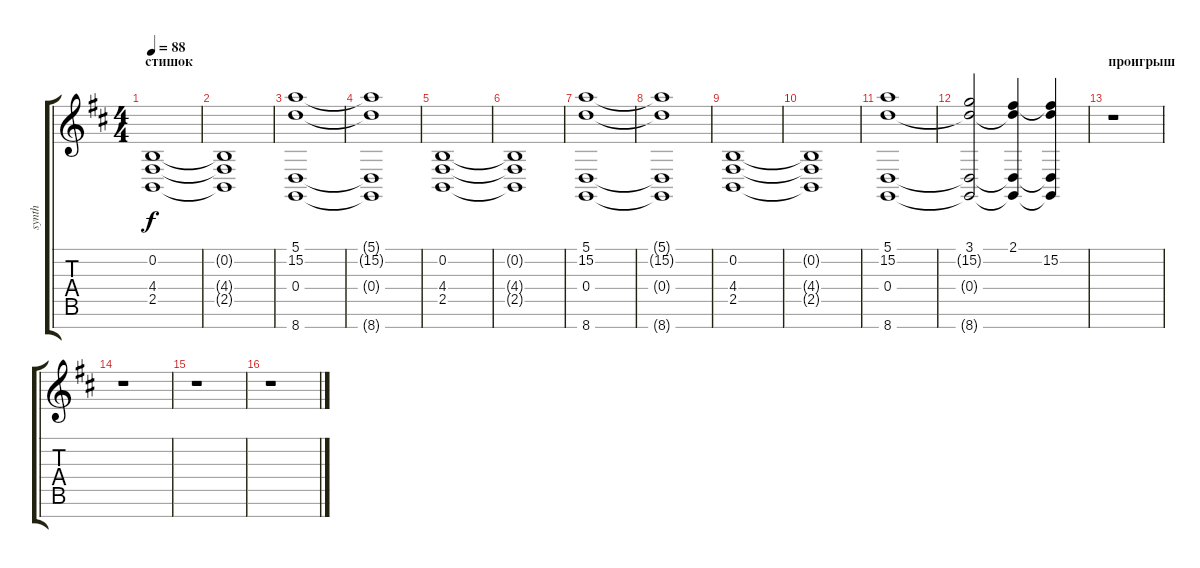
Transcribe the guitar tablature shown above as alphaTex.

\track ("synth" "synth") {instrument synthstrings1}
\staff {score tabs}
\tuning (E5 B3 G3 D3 A2 E2 B1) {hide}
\ts (4 4)
\section ("" "стишок")
\tempo 88
\clef g2
\ks bminor
(0.2 4.4 2.5).1{dy f instrument synthstrings1} |
(0.2{t} 4.4{t} 2.5{t}).1 |
(5.1 15.2 0.4 8.7).1 |
(5.1{t} 15.2{t} 0.4{t} 8.7{t}).1 |
(0.2 4.4 2.5).1 |
(0.2{t} 4.4{t} 2.5{t}).1 |
(5.1 15.2 0.4 8.7).1 |
(5.1{t} 15.2{t} 0.4{t} 8.7{t}).1 |
(0.2 4.4 2.5).1 |
(0.2{t} 4.4{t} 2.5{t}).1 |
(5.1 15.2 0.4 8.7).1 |
(3.1 15.2{t} 0.4{t} 8.7{t}).2 (2.1 15.2{t} 0.4{t} 8.7{t}).4 (2.1{t} 15.2 0.4{t} 8.7{t}).4 |
\section ("" "проигрыш")
r.1 |
r.1 |
r.1 |
r.1
